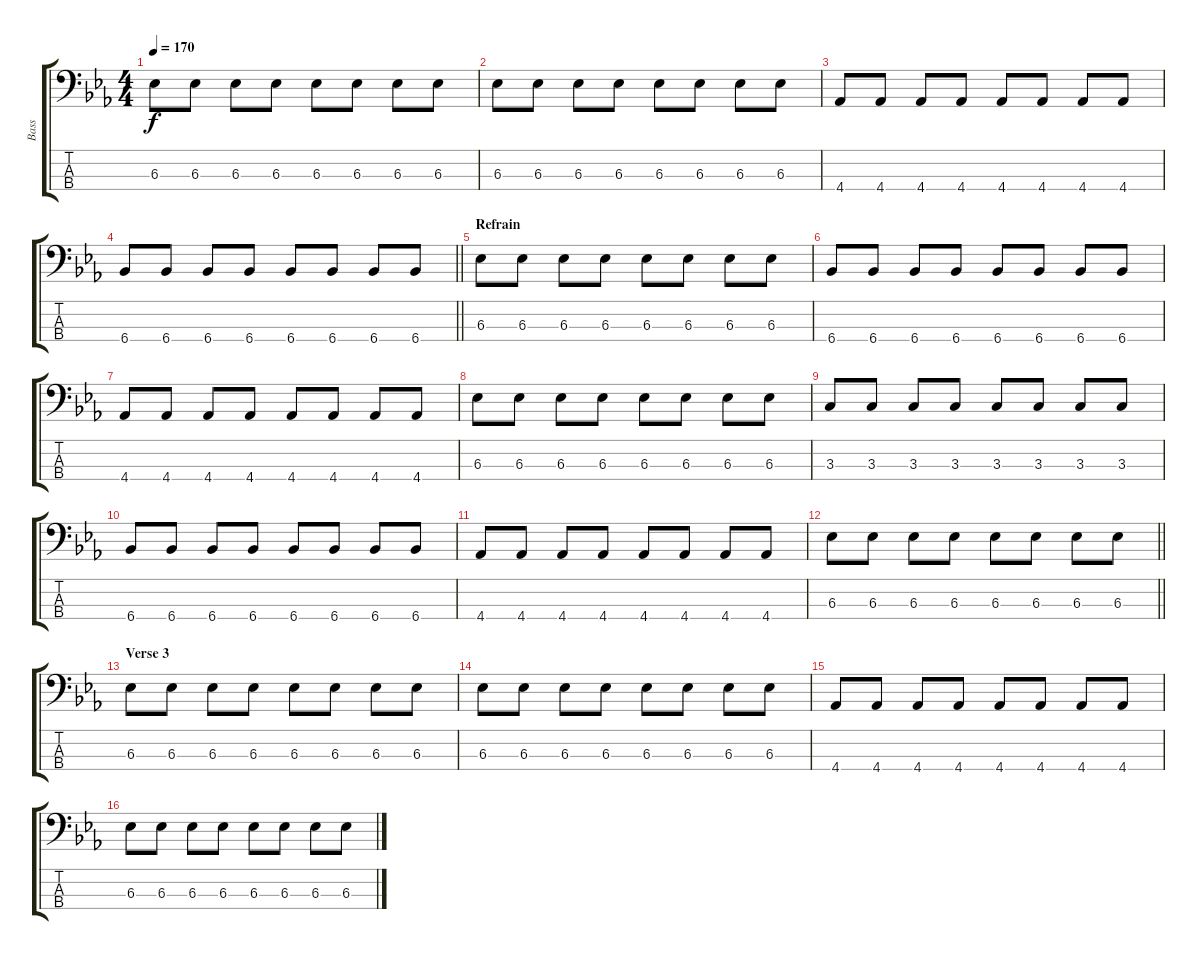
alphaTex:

\track ("Bass" "Bass") {instrument electricbassfinger}
\staff {score tabs}
\tuning (G2 D2 A1 E1) {hide}
\ts (4 4)
\tempo 170
\clef f4
\ks eb
6.3.8{dy f} 6.3.8 6.3.8 6.3.8 6.3.8 6.3.8 6.3.8 6.3.8 |
6.3.8 6.3.8 6.3.8 6.3.8 6.3.8 6.3.8 6.3.8 6.3.8 |
4.4.8 4.4.8 4.4.8 4.4.8 4.4.8 4.4.8 4.4.8 4.4.8 |
\barLineRight lightlight
6.4.8 6.4.8 6.4.8 6.4.8 6.4.8 6.4.8 6.4.8 6.4.8 |
\section ("" "Refrain")
6.3.8 6.3.8 6.3.8 6.3.8 6.3.8 6.3.8 6.3.8 6.3.8 |
6.4.8 6.4.8 6.4.8 6.4.8 6.4.8 6.4.8 6.4.8 6.4.8 |
4.4.8 4.4.8 4.4.8 4.4.8 4.4.8 4.4.8 4.4.8 4.4.8 |
6.3.8 6.3.8 6.3.8 6.3.8 6.3.8 6.3.8 6.3.8 6.3.8 |
3.3.8 3.3.8 3.3.8 3.3.8 3.3.8 3.3.8 3.3.8 3.3.8 |
6.4.8 6.4.8 6.4.8 6.4.8 6.4.8 6.4.8 6.4.8 6.4.8 |
4.4.8 4.4.8 4.4.8 4.4.8 4.4.8 4.4.8 4.4.8 4.4.8 |
\barLineRight lightlight
6.3.8 6.3.8 6.3.8 6.3.8 6.3.8 6.3.8 6.3.8 6.3.8 |
\section ("" "Verse 3")
6.3.8 6.3.8 6.3.8 6.3.8 6.3.8 6.3.8 6.3.8 6.3.8 |
6.3.8 6.3.8 6.3.8 6.3.8 6.3.8 6.3.8 6.3.8 6.3.8 |
4.4.8 4.4.8 4.4.8 4.4.8 4.4.8 4.4.8 4.4.8 4.4.8 |
6.3.8 6.3.8 6.3.8 6.3.8 6.3.8 6.3.8 6.3.8 6.3.8
